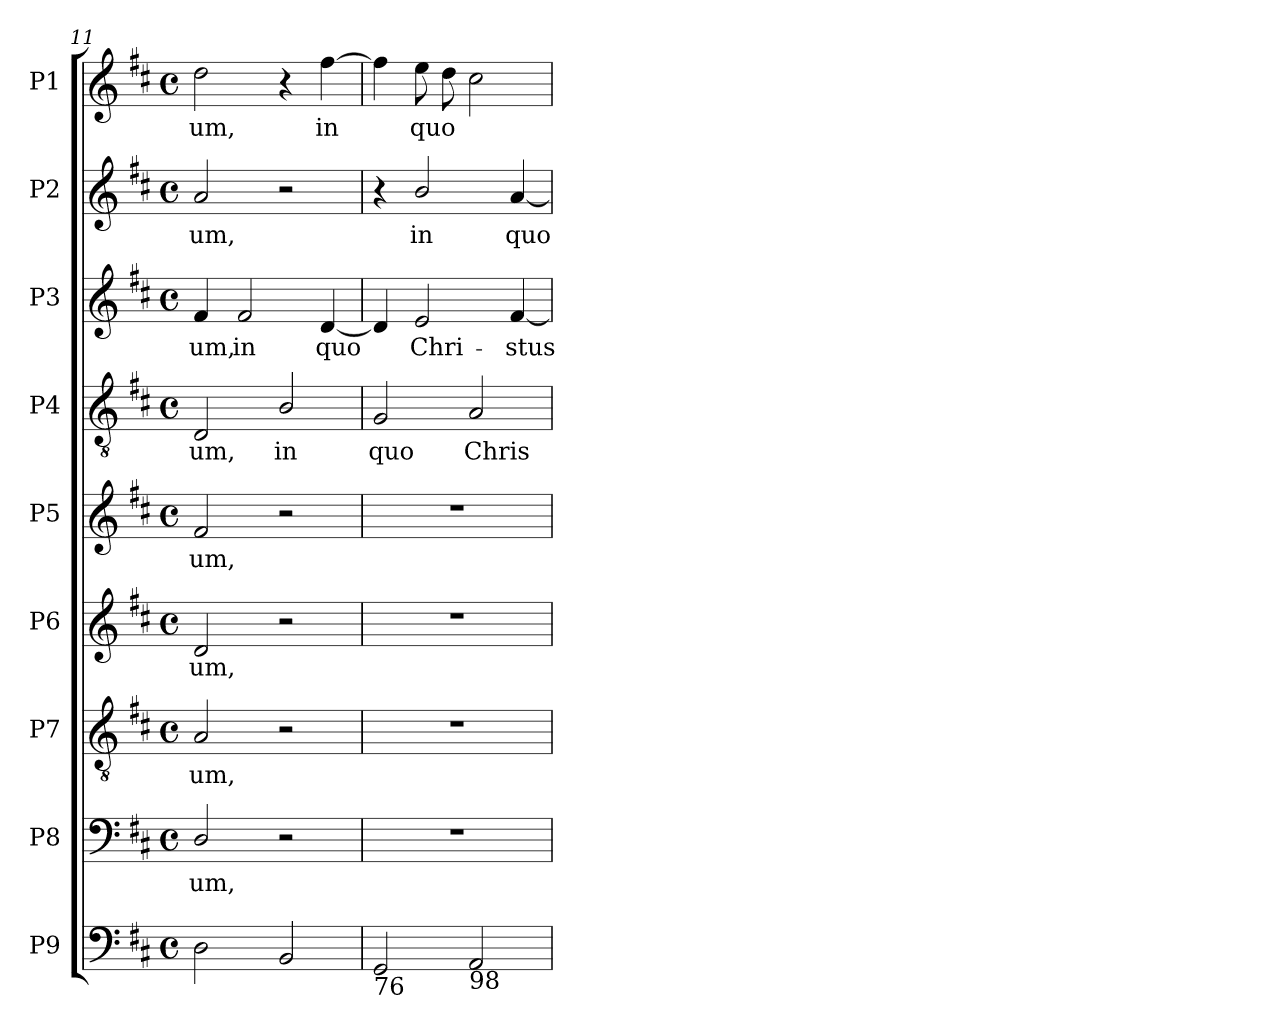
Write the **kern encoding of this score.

**kern	**kern	**text	**kern	**text	**kern	**text	**kern	**text	**kern	**text	**kern	**text	**kern	**text	**kern	**text
*part9	*part8	*part8	*part7	*part7	*part6	*part6	*part5	*part5	*part4	*part4	*part3	*part3	*part2	*part2	*part1	*part1
*staff9	*staff8	*staff8	*staff7	*staff7	*staff6	*staff6	*staff5	*staff5	*staff4	*staff4	*staff3	*staff3	*staff2	*staff2	*staff1	*staff1
*I"P9	*I"P8	*	*I"P7	*	*I"P6	*	*I"P5	*	*I"P4	*	*I"P3	*	*I"P2	*	*I"P1	*
*clefF4	*clefF4	*	*clefGv2	*	*clefG2	*	*clefG2	*	*clefGv2	*	*clefG2	*	*clefG2	*	*clefG2	*
*	*	*	*ITrd7c12	*	*	*	*	*	*ITrd7c12	*	*	*	*	*	*	*
*k[f#c#]	*k[f#c#]	*	*k[f#c#]	*	*k[f#c#]	*	*k[f#c#]	*	*k[f#c#]	*	*k[f#c#]	*	*k[f#c#]	*	*k[f#c#]	*
*D:	*D:	*	*D:	*	*D:	*	*D:	*	*D:	*	*D:	*	*D:	*	*D:	*
*M4/4	*M4/4	*	*M4/4	*	*M4/4	*	*M4/4	*	*M4/4	*	*M4/4	*	*M4/4	*	*M4/4	*
*met(c)	*met(c)	*	*met(c)	*	*met(c)	*	*met(c)	*	*met(c)	*	*met(c)	*	*met(c)	*	*met(c)	*
=11	=11	=11	=11	=11	=11	=11	=11	=11	=11	=11	=11	=11	=11	=11	=11	=11
!	!	!LO:LY:b:color=#000000	!	!	!	!	!	!	!	!	!	!	!	!	!	!
!	!	!	!	!LO:LY:b:color=#000000	!	!	!	!	!	!	!	!	!	!	!	!
!	!	!	!	!	!	!LO:LY:b:color=#000000	!	!	!	!	!	!	!	!	!	!
!	!	!	!	!	!	!	!	!LO:LY:b:color=#000000	!	!	!	!	!	!	!	!
!	!	!	!	!	!	!	!	!	!	!LO:LY:b:color=#000000	!	!	!	!	!	!
!	!	!	!	!	!	!	!	!	!	!	!	!LO:LY:b:color=#000000	!	!	!	!
!	!	!	!	!	!	!	!	!	!	!	!	!	!	!LO:LY:b:color=#000000	!	!
!	!	!	!	!	!	!	!	!	!	!	!	!	!	!	!	!LO:LY:b:color=#000000
2Di\	2Di/	-um,	2AAi/	-um,	2di/	-um,	2f#i/	-um,	2DDi/	-um,	4f#i/	-um,	2ai/	-um,	2ddi\	-um,
!	!	!	!	!	!	!	!	!	!	!	!	!LO:LY:b:color=#000000	!	!	!	!
.	.	.	.	.	.	.	.	.	.	.	2f#i/	in	.	.	.	.
!	!	!	!	!	!	!	!	!	!	!LO:LY:b:color=#000000	!	!	!	!	!	!
2BBi/	2r	.	2r	.	2r	.	2r	.	2BBi/	in	.	.	2r	.	4r	.
!	!	!	!	!	!	!	!	!	!	!	!	!LO:LY:b:color=#000000	!	!	!	!
!	!	!	!	!	!	!	!	!	!	!	!	!	!	!	!	!LO:LY:b:color=#000000
.	.	.	.	.	.	.	.	.	.	.	[4di/	quo	.	.	[4ff#i\	in
=12	=12	=12	=12	=12	=12	=12	=12	=12	=12	=12	=12	=12	=12	=12	=12	=12
!LO:TX:b:t=76	!	!	!	!	!	!	!	!	!	!	!	!	!	!	!	!
!	!	!	!	!	!	!	!	!	!	!LO:LY:b:color=#000000	!	!	!	!	!	!
2GGi/	1r	.	1r	.	1r	.	1r	.	2GGi/	quo	4di/]	.	4r	.	4ff#i\]	.
!	!	!	!	!	!	!	!	!	!	!	!	!LO:LY:b:color=#000000	!	!	!	!
!	!	!	!	!	!	!	!	!	!	!	!	!	!	!LO:LY:b:color=#000000	!	!
!	!	!	!	!	!	!	!	!	!	!	!	!	!	!	!	!LO:LY:b:color=#000000
.	.	.	.	.	.	.	.	.	.	.	2ei/	Chri-	2bi/	in	8eei\	quo
.	.	.	.	.	.	.	.	.	.	.	.	.	.	.	8ddi\	.
!LO:TX:b:t=98	!	!	!	!	!	!	!	!	!	!	!	!	!	!	!	!
!	!	!	!	!	!	!	!	!	!	!LO:LY:b:color=#000000	!	!	!	!	!	!
2AAi/	.	.	.	.	.	.	.	.	2AAi/	Chris-	.	.	.	.	2cc#i\	.
!	!	!	!	!	!	!	!	!	!	!	!	!LO:LY:b:color=#000000	!	!	!	!
!	!	!	!	!	!	!	!	!	!	!	!	!	!	!LO:LY:b:color=#000000	!	!
.	.	.	.	.	.	.	.	.	.	.	[4f#i/	-stus	[4ai/	quo	.	.
=	=	=	=	=	=	=	=	=	=	=	=	=	=	=	=	=
*-	*-	*-	*-	*-	*-	*-	*-	*-	*-	*-	*-	*-	*-	*-	*-	*-
